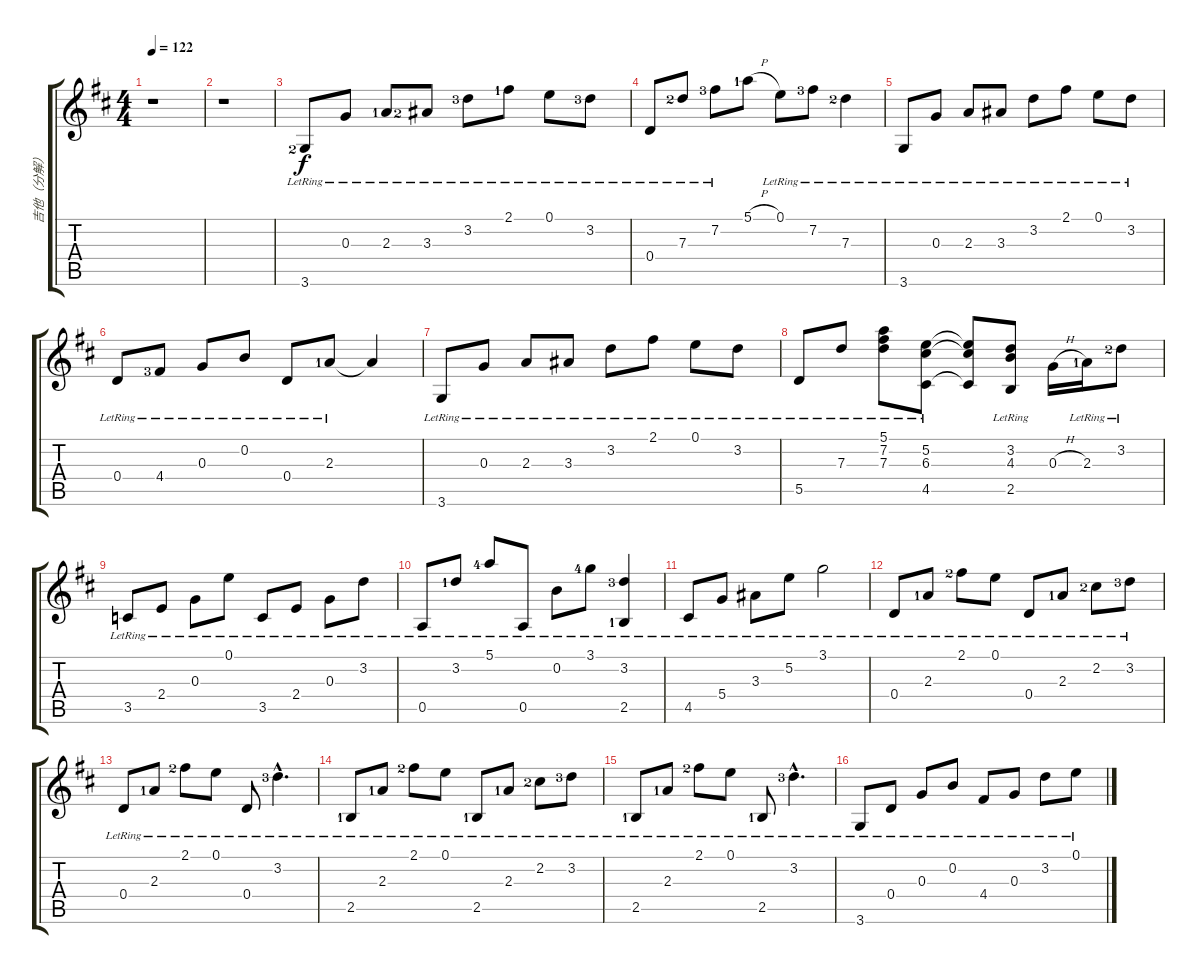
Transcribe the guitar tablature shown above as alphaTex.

\track ("吉他（分解）" "吉他（分解）") {instrument acousticguitarsteel}
\staff {score tabs}
\tuning (E4 B3 G3 D3 A2 E2) {hide}
\ts (4 4)
\tempo 122
\clef g2
\ks d
r.1{dy f instrument acousticguitarsteel} |
r.1 |
3.6{lr lf 3}.8 0.3{lr}.8 2.3{lr lf 2}.8 3.3{lr lf 3}.8 3.2{lr lf 4}.8 2.1{lr lf 2}.8 0.1{lr}.8 3.2{lr lf 4}.8 |
0.4{lr}.8 7.3{lr lf 3}.8 7.2{lr lf 4}.8 5.1{h lf 2}.8 0.1{lr}.8 7.2{lr lf 4}.8 7.3{lr lf 3}.4 |
3.6{lr}.8 0.3{lr}.8 2.3{lr}.8 3.3{lr}.8 3.2{lr}.8 2.1{lr}.8 0.1{lr}.8 3.2{lr}.8 |
0.4{lr}.8 4.4{lr lf 4}.8 0.3{lr}.8 0.2{lr}.8 0.4{lr}.8 2.3{lr lf 2}.8 2.3{t}.4 |
3.6{lr}.8 0.3{lr}.8 2.3{lr}.8 3.3{lr}.8 3.2{lr}.8 2.1{lr}.8 0.1{lr}.8 3.2{lr}.8 |
5.5{lr}.8 7.3{lr}.8 (5.1{lr} 7.2{lr} 7.3{lr}).8 (5.2{lr} 6.3{lr} 4.5{lr}).8 (5.2{t} 6.3{t} 4.5{t}).8 (3.2{lr} 4.3{lr} 2.5{lr}).8 0.3{h}.16 2.3{lr lf 2}.16 3.2{lr lf 3}.8 |
3.5{lr}.8 2.4{lr}.8 0.3{lr}.8 0.1{lr}.8 3.5{lr}.8 2.4{lr}.8 0.3{lr}.8 3.2{lr}.8 |
0.5{lr}.8 3.2{lr lf 2}.8 5.1{lr lf 5}.8 0.5{lr}.8 0.2{lr}.8 3.1{lr lf 5}.8 (3.2{lr lf 4} 2.5{lr lf 2}).4 |
4.5{lr}.8 5.4{lr}.8 3.3{lr}.8 5.2{lr}.8 3.1{lr}.2 |
0.4{lr}.8 2.3{lr lf 2}.8 2.1{lr lf 3}.8 0.1{lr}.8 0.4{lr}.8 2.3{lr lf 2}.8 2.2{lr lf 3}.8 3.2{lr lf 4}.8 |
0.4{lr}.8 2.3{lr lf 2}.8 2.1{lr lf 3}.8 0.1{lr}.8 0.4{lr}.8 3.2{hac lr lf 4}.4{d} |
2.5{lr lf 2}.8 2.3{lr lf 2}.8 2.1{lr lf 3}.8 0.1{lr}.8 2.5{lr lf 2}.8 2.3{lr lf 2}.8 2.2{lr lf 3}.8 3.2{lr lf 4}.8 |
2.5{lr lf 2}.8 2.3{lr lf 2}.8 2.1{lr lf 3}.8 0.1{lr}.8 2.5{lr lf 2}.8 3.2{hac lr lf 4}.4{d} |
3.6{lr}.8 0.4{lr}.8 0.3{lr}.8 0.2{lr}.8 4.4{lr}.8 0.3{lr}.8 3.2{lr}.8 0.1{lr}.8
